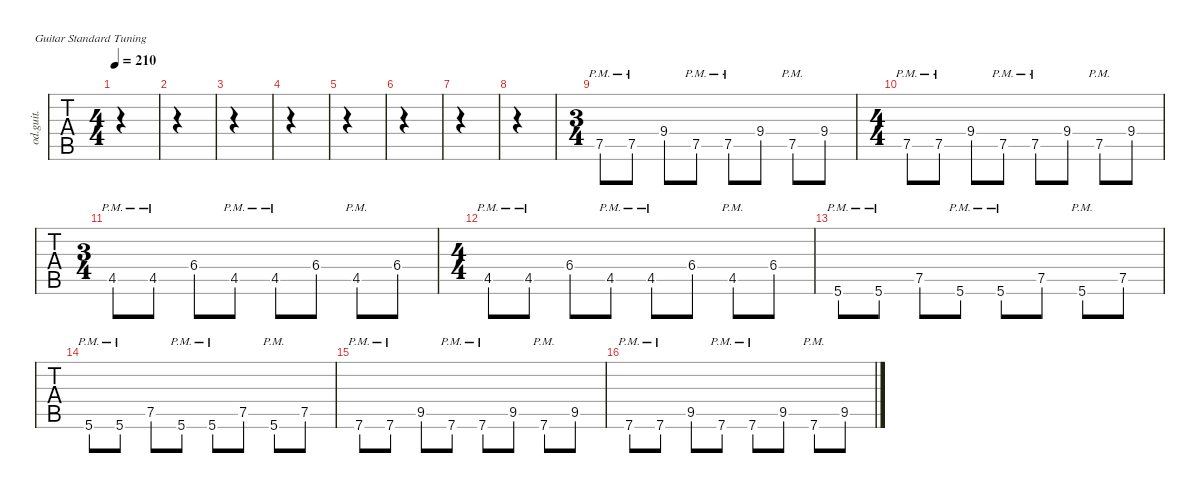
\defaultSystemsLayout 4
\hideDynamics
\bracketExtendMode nobrackets
\track ("guit2" "od.guit.") {instrument overdrivenguitar}
\staff {tabs}
\tuning (E4 B3 G3 D3 A2 E2)
\ts (4 4)
\tempo 210
\clef g2
\ks c
|
|
|
|
|
|
|
|
\ts (3 4)
\beaming (8 2 2 2)
7.5{pm}.8 7.5{pm}.8 9.4.8 7.5{pm}.8 7.5{pm}.8 9.4.8 7.5{pm}.8 9.4.8 |
\ts (4 4)
\beaming (8 2 2 2 2)
7.5{pm}.8 7.5{pm}.8 9.4.8 7.5{pm}.8 7.5{pm}.8 9.4.8 7.5{pm}.8 9.4.8 |
\ts (3 4)
\beaming (8 2 2 2)
4.5{pm acc #}.8 4.5{pm acc #}.8 6.4{acc #}.8 4.5{pm acc #}.8 4.5{pm acc #}.8 6.4{acc #}.8 4.5{pm acc #}.8 6.4{acc #}.8 |
\ts (4 4)
\beaming (8 2 2 2 2)
4.5{pm acc #}.8 4.5{pm acc #}.8 6.4{acc #}.8 4.5{pm acc #}.8 4.5{pm acc #}.8 6.4{acc #}.8 4.5{pm acc #}.8 6.4{acc #}.8 |
5.6{pm}.8 5.6{pm}.8 7.5.8 5.6{pm}.8 5.6{pm}.8 7.5.8 5.6{pm}.8 7.5.8 |
5.6{pm}.8 5.6{pm}.8 7.5.8 5.6{pm}.8 5.6{pm}.8 7.5.8 5.6{pm}.8 7.5.8 |
7.6{pm}.8 7.6{pm}.8 9.5{acc #}.8 7.6{pm}.8 7.6{pm}.8 9.5{acc #}.8 7.6{pm}.8 9.5{acc #}.8 |
7.6{pm}.8 7.6{pm}.8 9.5{acc #}.8 7.6{pm}.8 7.6{pm}.8 9.5{acc #}.8 7.6{pm}.8 9.5{acc #}.8
